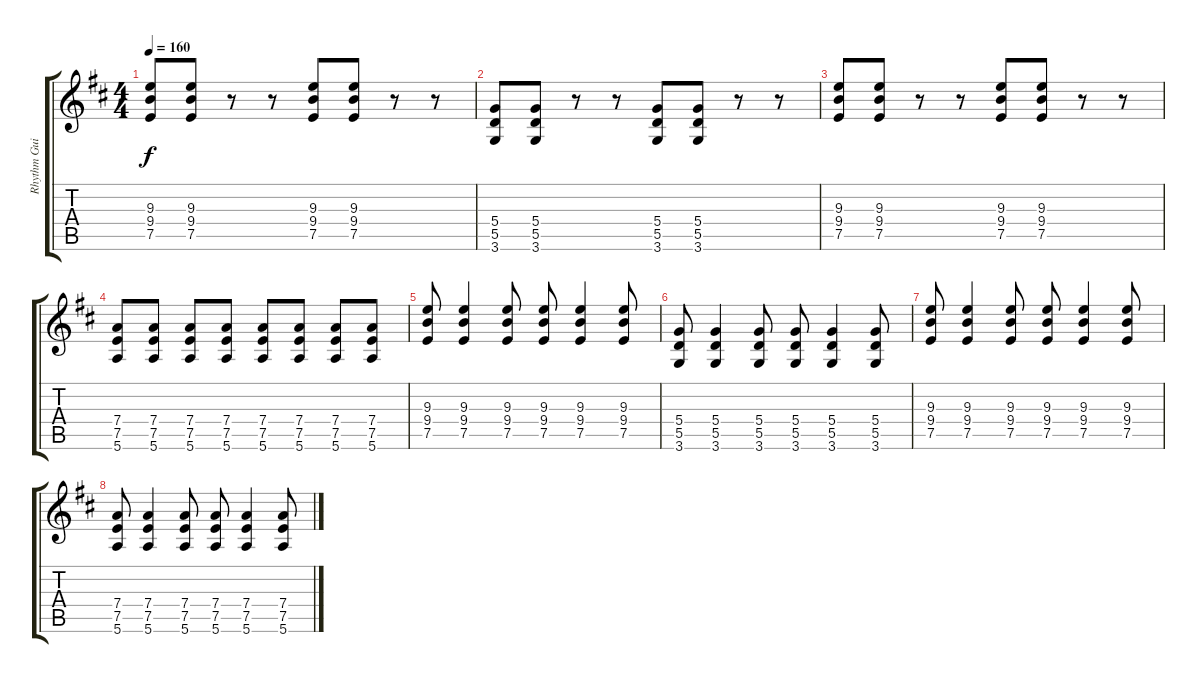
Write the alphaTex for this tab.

\track ("Rhythm Guitar 1 (Brett Gurewitz)" "Rhythm Gui") {instrument distortionguitar}
\staff {score tabs}
\tuning (E4 B3 G3 D3 A2 E2) {hide}
\ts (4 4)
\tempo 160
\clef g2
\ks d
(9.3 9.4 7.5).8{dy f} (9.3 9.4 7.5).8 r.8 r.8 (9.3 9.4 7.5).8 (9.3 9.4 7.5).8 r.8 r.8 |
(5.4 5.5 3.6).8 (5.4 5.5 3.6).8 r.8 r.8 (5.4 5.5 3.6).8 (5.4 5.5 3.6).8 r.8 r.8 |
(9.3 9.4 7.5).8 (9.3 9.4 7.5).8 r.8 r.8 (9.3 9.4 7.5).8 (9.3 9.4 7.5).8 r.8 r.8 |
(7.4 7.5 5.6).8 (7.4 7.5 5.6).8 (7.4 7.5 5.6).8 (7.4 7.5 5.6).8 (7.4 7.5 5.6).8 (7.4 7.5 5.6).8 (7.4 7.5 5.6).8 (7.4 7.5 5.6).8 |
(9.3 9.4 7.5).8 (9.3 9.4 7.5).4 (9.3 9.4 7.5).8 (9.3 9.4 7.5).8 (9.3 9.4 7.5).4 (9.3 9.4 7.5).8 |
(5.4 5.5 3.6).8 (5.4 5.5 3.6).4 (5.4 5.5 3.6).8 (5.4 5.5 3.6).8 (5.4 5.5 3.6).4 (5.4 5.5 3.6).8 |
(9.3 9.4 7.5).8 (9.3 9.4 7.5).4 (9.3 9.4 7.5).8 (9.3 9.4 7.5).8 (9.3 9.4 7.5).4 (9.3 9.4 7.5).8 |
(7.4 7.5 5.6).8 (7.4 7.5 5.6).4 (7.4 7.5 5.6).8 (7.4 7.5 5.6).8 (7.4 7.5 5.6).4 (7.4 7.5 5.6).8
